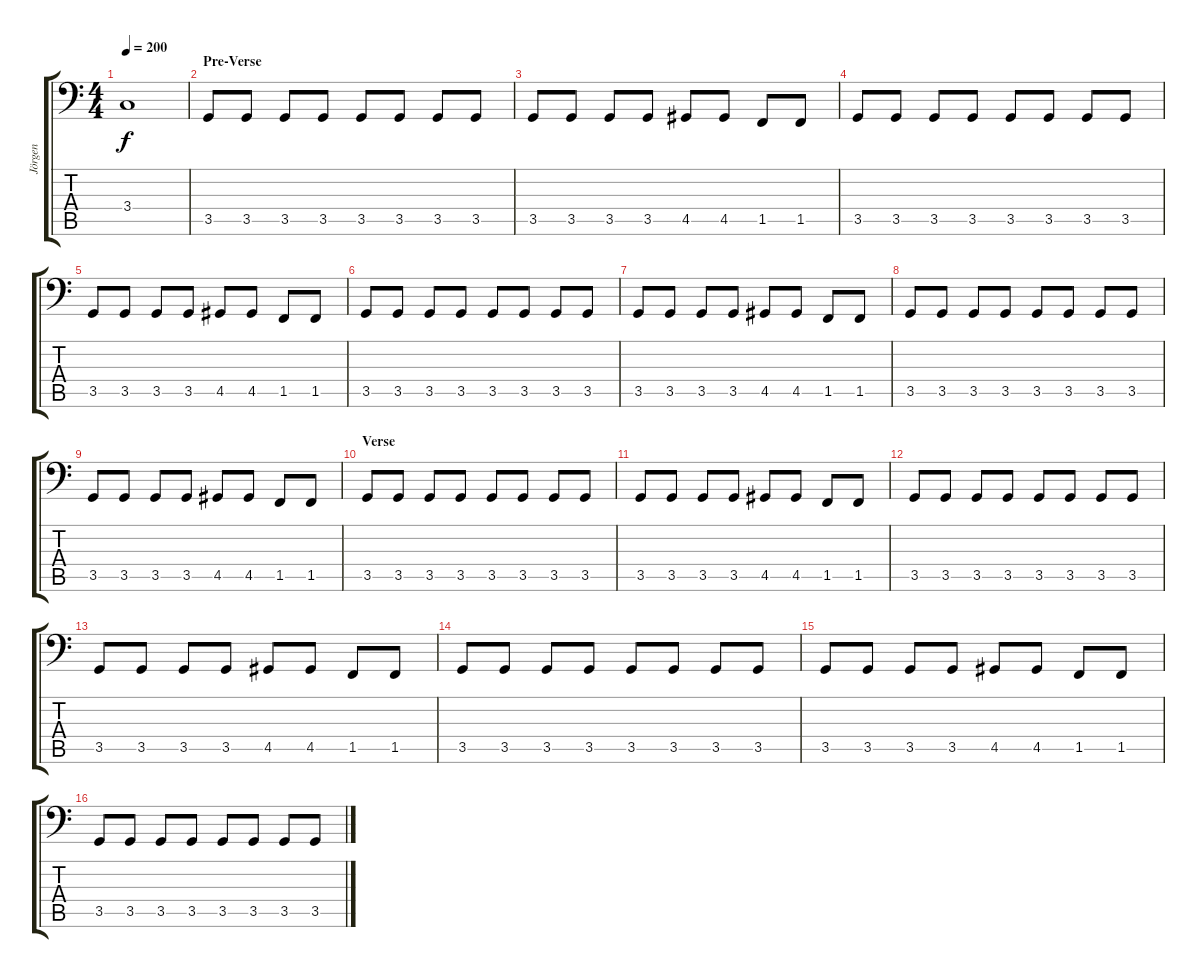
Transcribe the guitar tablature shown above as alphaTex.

\track ("Jörgen" "Jörgen") {instrument electricbasspick}
\staff {score tabs}
\tuning (B2 Gb2 D2 A1 E1 B0) {hide}
\ts (4 4)
\tempo 200
\clef f4
\ks c
3.4{t}.1{dy f} |
\section ("" "Pre-Verse")
3.5.8 3.5.8 3.5.8 3.5.8 3.5.8 3.5.8 3.5.8 3.5.8 |
3.5.8 3.5.8 3.5.8 3.5.8 4.5.8 4.5.8 1.5.8 1.5.8 |
3.5.8 3.5.8 3.5.8 3.5.8 3.5.8 3.5.8 3.5.8 3.5.8 |
3.5.8 3.5.8 3.5.8 3.5.8 4.5.8 4.5.8 1.5.8 1.5.8 |
3.5.8 3.5.8 3.5.8 3.5.8 3.5.8 3.5.8 3.5.8 3.5.8 |
3.5.8 3.5.8 3.5.8 3.5.8 4.5.8 4.5.8 1.5.8 1.5.8 |
3.5.8 3.5.8 3.5.8 3.5.8 3.5.8 3.5.8 3.5.8 3.5.8 |
3.5.8 3.5.8 3.5.8 3.5.8 4.5.8 4.5.8 1.5.8 1.5.8 |
\section ("" "Verse")
3.5.8 3.5.8 3.5.8 3.5.8 3.5.8 3.5.8 3.5.8 3.5.8 |
3.5.8 3.5.8 3.5.8 3.5.8 4.5.8 4.5.8 1.5.8 1.5.8 |
3.5.8 3.5.8 3.5.8 3.5.8 3.5.8 3.5.8 3.5.8 3.5.8 |
3.5.8 3.5.8 3.5.8 3.5.8 4.5.8 4.5.8 1.5.8 1.5.8 |
3.5.8 3.5.8 3.5.8 3.5.8 3.5.8 3.5.8 3.5.8 3.5.8 |
3.5.8 3.5.8 3.5.8 3.5.8 4.5.8 4.5.8 1.5.8 1.5.8 |
3.5.8 3.5.8 3.5.8 3.5.8 3.5.8 3.5.8 3.5.8 3.5.8
